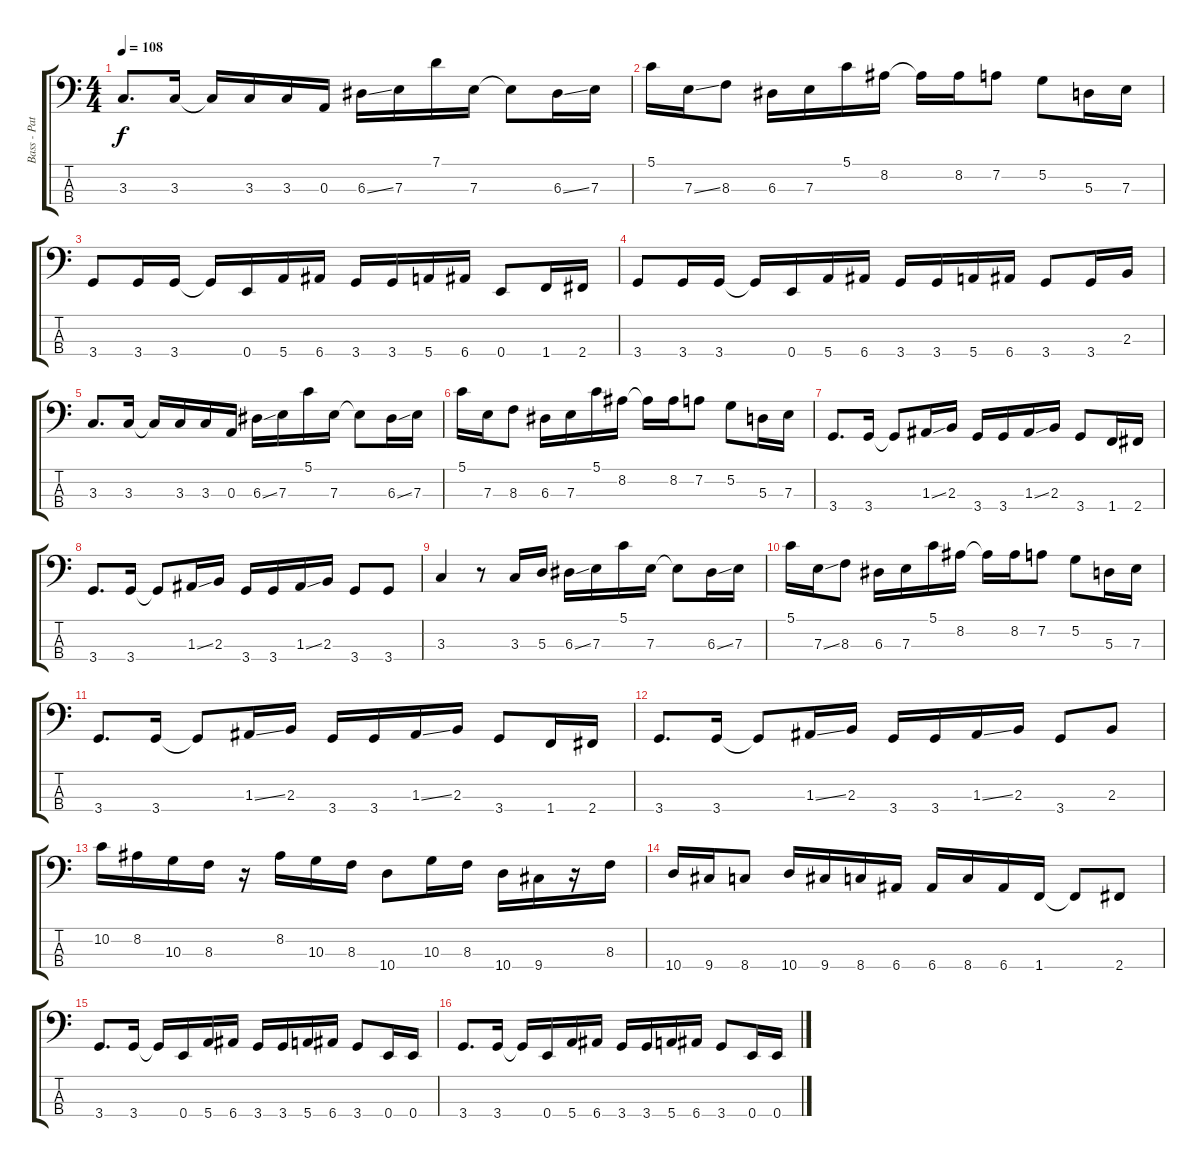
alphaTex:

\track ("Bass - Pat" "Bass - Pat") {instrument electricbasspick}
\staff {score tabs}
\tuning (G2 D2 A1 E1) {hide}
\ts (4 4)
\tempo 108
\clef f4
\ks c
3.3.8{d dy f} 3.3.16 3.3{t}.16 3.3.16 3.3.16 0.3.16 6.3{ss}.16 7.3.16 7.1.16 7.3.16 7.3{t}.8 6.3{ss}.16 7.3.16 |
5.1.16 7.3{ss}.16 8.3.8 6.3.16 7.3.16 5.1.16 8.2.16 8.2{t}.16 8.2.16 7.2.8 5.2.8 5.3.16 7.3.16 |
3.4.8 3.4.16 3.4.16 3.4{t}.16 0.4.16 5.4.16 6.4.16 3.4.16 3.4.16 5.4.16 6.4.16 0.4.8 1.4.16 2.4.16 |
3.4.8 3.4.16 3.4.16 3.4{t}.16 0.4.16 5.4.16 6.4.16 3.4.16 3.4.16 5.4.16 6.4.16 3.4.8 3.4.16 2.3.16 |
3.3.8{d} 3.3.16 3.3{t}.16 3.3.16 3.3.16 0.3.16 6.3{ss}.16 7.3.16 5.1.16 7.3.16 7.3{t}.8 6.3{ss}.16 7.3.16 |
5.1.16 7.3.16 8.3.8 6.3.16 7.3.16 5.1.16 8.2.16 8.2{t}.16 8.2.16 7.2.8 5.2.8 5.3.16 7.3.16 |
3.4.8{d} 3.4.16 3.4{t}.8 1.3{ss}.16 2.3.16 3.4.16 3.4.16 1.3{ss}.16 2.3.16 3.4.8 1.4.16 2.4.16 |
3.4.8{d} 3.4.16 3.4{t}.8 1.3{ss}.16 2.3.16 3.4.16 3.4.16 1.3{ss}.16 2.3.16 3.4.8 3.4.8 |
3.3.4 r.8 3.3.16 5.3.16 6.3{ss}.16 7.3.16 5.1.16 7.3.16 7.3{t}.8 6.3{ss}.16 7.3.16 |
5.1.16 7.3{ss}.16 8.3.8 6.3.16 7.3.16 5.1.16 8.2.16 8.2{t}.16 8.2.16 7.2.8 5.2.8 5.3.16 7.3.16 |
3.4.8{d} 3.4.16 3.4{t}.8 1.3{ss}.16 2.3.16 3.4.16 3.4.16 1.3{ss}.16 2.3.16 3.4.8 1.4.16 2.4.16 |
3.4.8{d} 3.4.16 3.4{t}.8 1.3{ss}.16 2.3.16 3.4.16 3.4.16 1.3{ss}.16 2.3.16 3.4.8 2.3.8 |
10.2.16 8.2.16 10.3.16 8.3.16 r.16 8.2.16 10.3.16 8.3.16 10.4.8 10.3.16 8.3.16 10.4.16 9.4.16 r.16 8.3.16 |
10.4.16 9.4.16 8.4.8 10.4.16 9.4.16 8.4.16 6.4.16 6.4.16 8.4.16 6.4.16 1.4.16 1.4{t}.8 2.4.8 |
3.4.8{d} 3.4.16 3.4{t}.16 0.4.16 5.4.16 6.4.16 3.4.16 3.4.16 5.4.16 6.4.16 3.4.8 0.4.16 0.4.16 |
3.4.8{d} 3.4.16 3.4{t}.16 0.4.16 5.4.16 6.4.16 3.4.16 3.4.16 5.4.16 6.4.16 3.4.8 0.4.16 0.4.16
